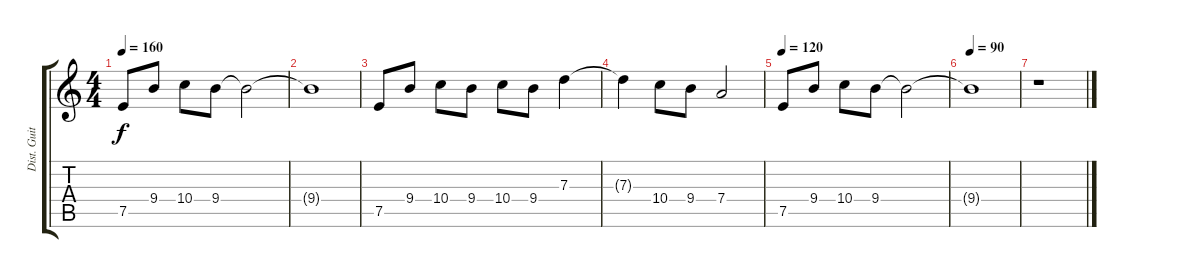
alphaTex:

\track ("Dist. Guitar 1" "Dist. Guit") {instrument distortionguitar}
\staff {score tabs}
\tuning (E4 B3 G3 D3 A2 E2) {hide}
\ts (4 4)
\tempo 160
\clef g2
\ks c
7.5.8{dy f} 9.4.8 10.4.8 9.4.8 9.4{t}.2 |
9.4{t}.1 |
7.5.8 9.4.8 10.4.8 9.4.8 10.4.8 9.4.8 7.3.4 |
7.3{t}.4 10.4.8 9.4.8 7.4.2 |
\tempo 120
7.5.8 9.4.8 10.4.8 9.4.8 9.4{t}.2 |
\tempo 90
9.4{t}.1 |
r.1
